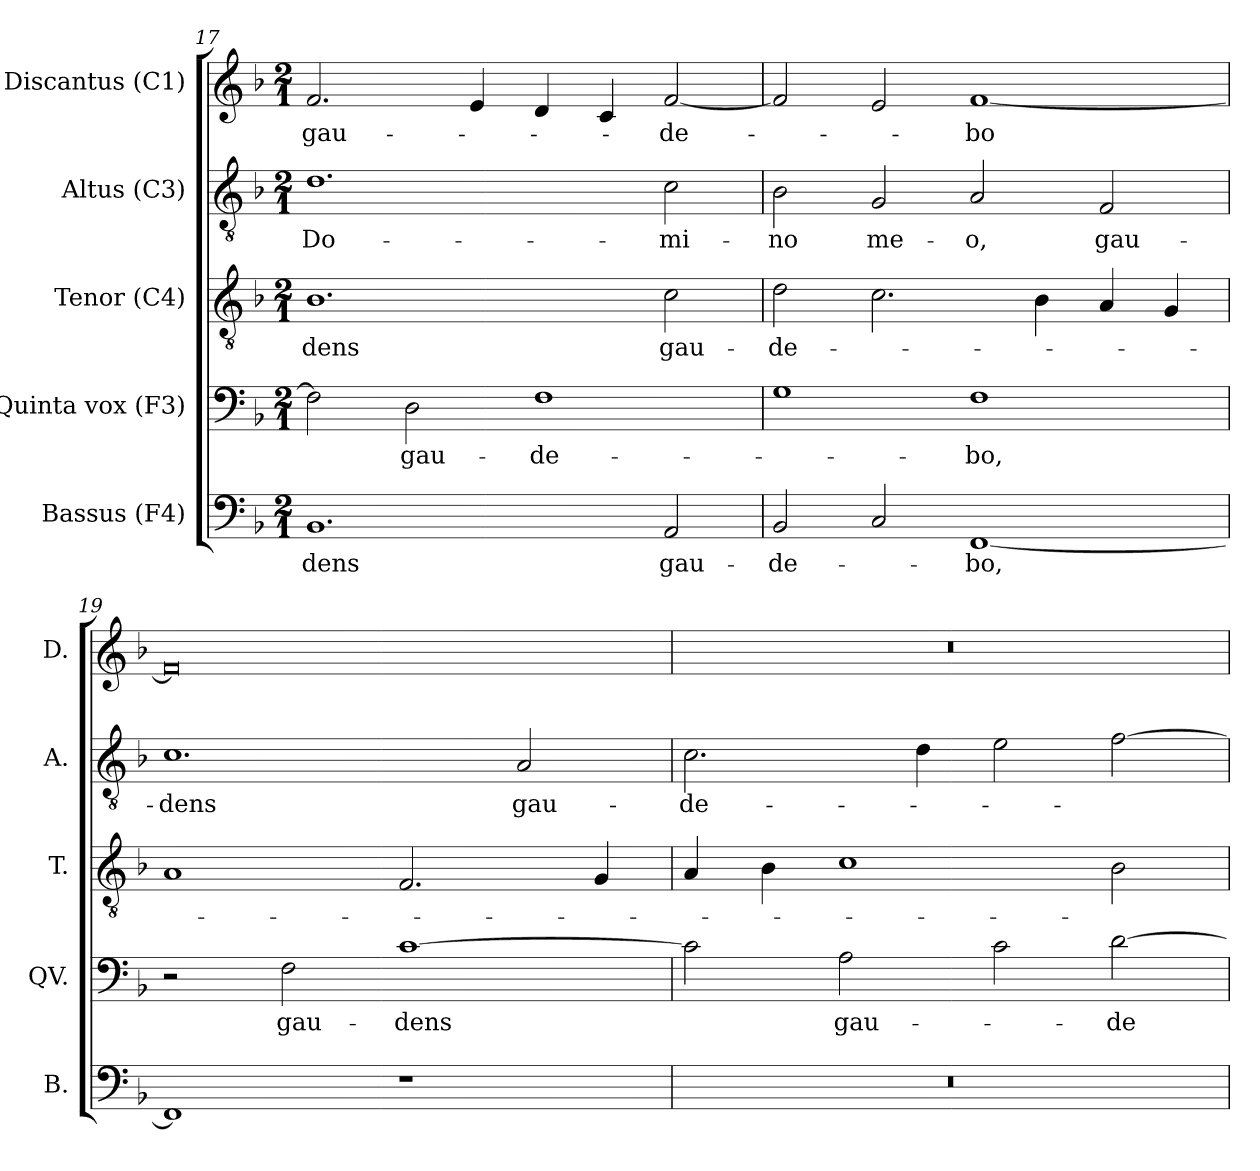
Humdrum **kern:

**kern	**text	**kern	**text	**kern	**text	**kern	**text	**kern	**text
*part5	*part5	*part4	*part4	*part3	*part3	*part2	*part2	*part1	*part1
*staff5	*staff5	*staff4	*staff4	*staff3	*staff3	*staff2	*staff2	*staff1	*staff1
*I"Bassus (F4)	*	*I"Quinta vox (F3)	*	*I"Tenor (C4)	*	*I"Altus (C3)	*	*I"Discantus (C1)	*
*I'B.	*	*I'QV.	*	*I'T.	*	*I'A.	*	*I'D.	*
!!LO:LB:g=z
*clefF4	*	*clefF4	*	*clefGv2	*	*clefGv2	*	*clefG2	*
*	*	*ITrd7c12	*	*ITrd7c12	*	*	*	*	*
*k[b-]	*	*k[b-]	*	*k[b-]	*	*k[b-]	*	*k[b-]	*
*F:	*	*F:	*	*F:	*	*F:	*	*F:	*
*M2/1	*	*M2/1	*	*M2/1	*	*M2/1	*	*M2/1	*
=17	=17	=17	=17	=17	=17	=17	=17	=17	=17
!	!LO:LY:b:color=#000000	!	!	!	!	!	!	!	!
!	!	!	!	!	!LO:LY:b:color=#000000	!	!	!	!
!	!	!	!	!	!	!	!LO:LY:b:color=#000000	!	!
!	!	!	!	!	!	!	!	!	!LO:LY:b:color=#000000
1.BB-i	-dens	2FFi\]	.	1.BB-i	-dens	1.di	Do-	2.fi/	gau-
!	!	!	!LO:LY:b:color=#000000	!	!	!	!	!	!
.	.	2DDi\	gau-	.	.	.	.	.	.
.	.	.	.	.	.	.	.	4ei/	.
!	!	!	!LO:LY:b:color=#000000	!	!	!	!	!	!
.	.	1FFi	-de-	.	.	.	.	4di/	.
.	.	.	.	.	.	.	.	4ci/	.
!	!LO:LY:b:color=#000000	!	!	!	!	!	!	!	!
!	!	!	!	!	!LO:LY:b:color=#000000	!	!	!	!
!	!	!	!	!	!	!	!LO:LY:b:color=#000000	!	!
!	!	!	!	!	!	!	!	!	!LO:LY:b:color=#000000
2AAi/	gau-	.	.	2Ci\	gau-	2ci\	-mi-	[2fi/	-de-
=18	=18	=18	=18	=18	=18	=18	=18	=18	=18
!	!LO:LY:b:color=#000000	!	!	!	!	!	!	!	!
!	!	!	!	!	!LO:LY:b:color=#000000	!	!	!	!
!	!	!	!	!	!	!	!LO:LY:b:color=#000000	!	!
2BB-i/	-de-	1GGi	.	2Di\	-de-	2B-i\	-no	2fi/]	.
!	!	!	!	!	!	!	!LO:LY:b:color=#000000	!	!
2Ci/	.	.	.	2.Ci\	.	2Gi/	me-	2ei/	.
!	!LO:LY:b:color=#000000	!	!	!	!	!	!	!	!
!	!	!	!LO:LY:b:color=#000000	!	!	!	!	!	!
!	!	!	!	!	!	!	!LO:LY:b:color=#000000	!	!
!	!	!	!	!	!	!	!	!	!LO:LY:b:color=#000000
[1FFi	-bo,	1FFi	-bo,	.	.	2Ai/	-o,	[1fi	-bo
.	.	.	.	4BB-i\	.	.	.	.	.
!	!	!	!	!	!	!	!LO:LY:b:color=#000000	!	!
.	.	.	.	4AAi/	.	2Fi/	gau-	.	.
.	.	.	.	4GGi/	.	.	.	.	.
=19	=19	=19	=19	=19	=19	=19	=19	=19	=19
!	!	!	!	!	!	!	!LO:LY:b:color=#000000	!	!
1FFi]	.	2r	.	1AAi	.	1.ci	-dens	0fi]	.
!	!	!	!LO:LY:b:color=#000000	!	!	!	!	!	!
.	.	2FFi\	gau-	.	.	.	.	.	.
!	!	!	!LO:LY:b:color=#000000	!	!	!	!	!	!
1r	.	[1Ci	-dens	2.FFi/	.	.	.	.	.
!	!	!	!	!	!	!	!LO:LY:b:color=#000000	!	!
.	.	.	.	.	.	2Ai/	gau-	.	.
.	.	.	.	4GGi/	.	.	.	.	.
=20	=20	=20	=20	=20	=20	=20	=20	=20	=20
!LO:N:vis=1	!	!	!	!	!	!	!	!	!
!	!	!	!	!	!	!	!LO:LY:b:color=#000000	!LO:N:vis=1	!
0r	.	2Ci\]	.	4AAi/	.	2.ci\	-de-	0r	.
.	.	.	.	4BB-i\	.	.	.	.	.
!	!	!	!LO:LY:b:color=#000000	!	!	!	!	!	!
.	.	2AAi\	gau-	1Ci	.	.	.	.	.
.	.	.	.	.	.	4di\	.	.	.
.	.	2Ci\	.	.	.	2ei\	.	.	.
!	!	!	!LO:LY:b:color=#000000	!	!	!	!	!	!
.	.	[2Di\	-de-	2BB-i\	.	[2fi\	.	.	.
=	=	=	=	=	=	=	=	=	=
*-	*-	*-	*-	*-	*-	*-	*-	*-	*-
